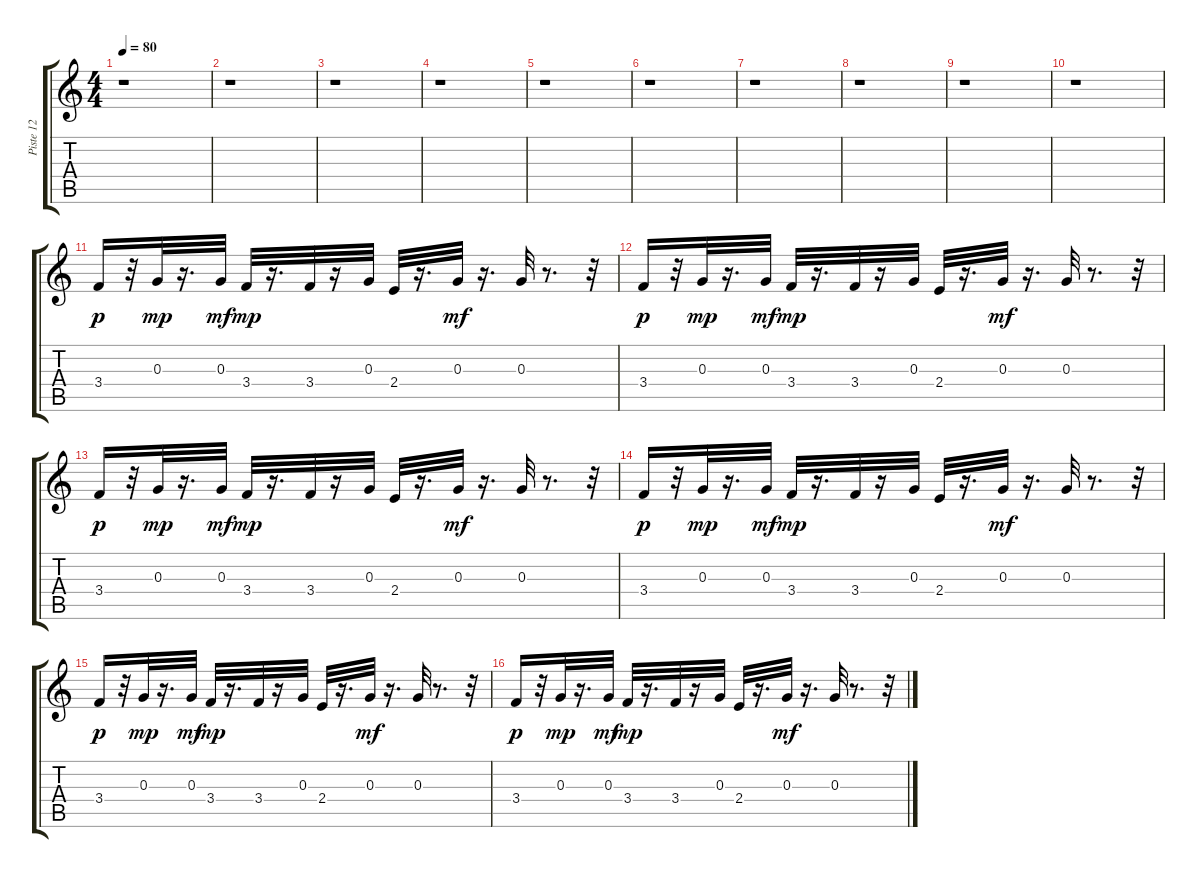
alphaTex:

\track ("Piste 12" "Piste 12") {instrument electricguitarmuted}
\staff {score tabs}
\tuning (E4 B3 G3 D3 A2 E2) {hide}
\ts (4 4)
\tempo 80
\clef g2
\ks c
r.1{dy mf} |
r.1 |
r.1 |
r.1 |
r.1 |
r.1 |
r.1 |
r.1 |
r.1 |
r.1 |
3.4.16{dy p} r.32 0.3.32{dy mp} r.16{d} 0.3.32{dy mf} 3.4.32{dy mp} r.16{d} 3.4.32 r.16 0.3.32 2.4.32 r.16{d} 0.3.32{dy mf} r.16{d} 0.3.32 r.8{d} r.32 |
3.4.16{dy p} r.32 0.3.32{dy mp} r.16{d} 0.3.32{dy mf} 3.4.32{dy mp} r.16{d} 3.4.32 r.16 0.3.32 2.4.32 r.16{d} 0.3.32{dy mf} r.16{d} 0.3.32 r.8{d} r.32 |
3.4.16{dy p} r.32 0.3.32{dy mp} r.16{d} 0.3.32{dy mf} 3.4.32{dy mp} r.16{d} 3.4.32 r.16 0.3.32 2.4.32 r.16{d} 0.3.32{dy mf} r.16{d} 0.3.32 r.8{d} r.32 |
3.4.16{dy p} r.32 0.3.32{dy mp} r.16{d} 0.3.32{dy mf} 3.4.32{dy mp} r.16{d} 3.4.32 r.16 0.3.32 2.4.32 r.16{d} 0.3.32{dy mf} r.16{d} 0.3.32 r.8{d} r.32 |
3.4.16{dy p} r.32 0.3.32{dy mp} r.16{d} 0.3.32{dy mf} 3.4.32{dy mp} r.16{d} 3.4.32 r.16 0.3.32 2.4.32 r.16{d} 0.3.32{dy mf} r.16{d} 0.3.32 r.8{d} r.32 |
3.4.16{dy p} r.32 0.3.32{dy mp} r.16{d} 0.3.32{dy mf} 3.4.32{dy mp} r.16{d} 3.4.32 r.16 0.3.32 2.4.32 r.16{d} 0.3.32{dy mf} r.16{d} 0.3.32 r.8{d} r.32
